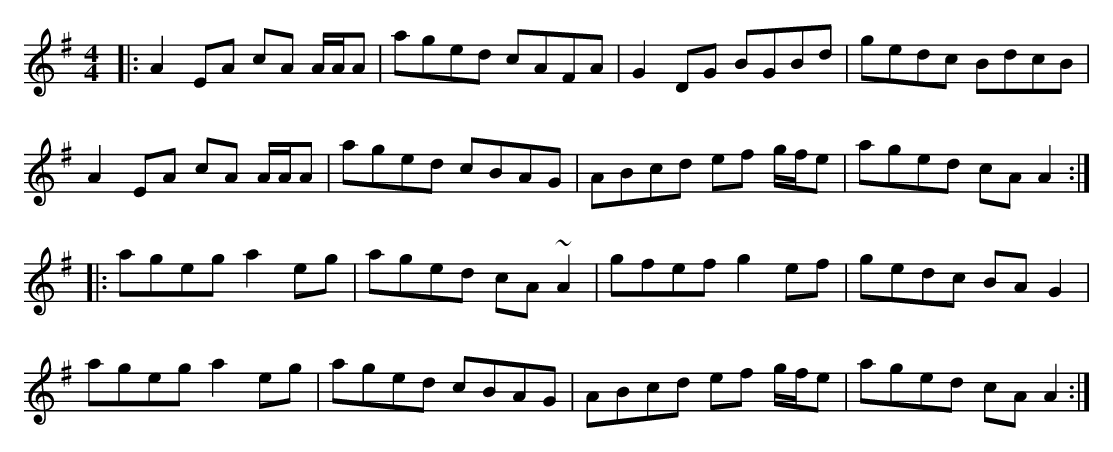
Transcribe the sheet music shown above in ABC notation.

X:1
M:4/4
K:Ador
|:A2EA cA A/A/A|aged cAFA|G2DG BGBd|gedc BdcB|
A2EA cA A/A/A|aged cBAG|ABcd ef g/f/e|aged cAA2:|
|:ageg a2eg|aged cA~A2|gfef g2ef|gedc BAG2|
ageg a2eg|aged cBAG|ABcd ef g/f/e|aged cAA2:|
